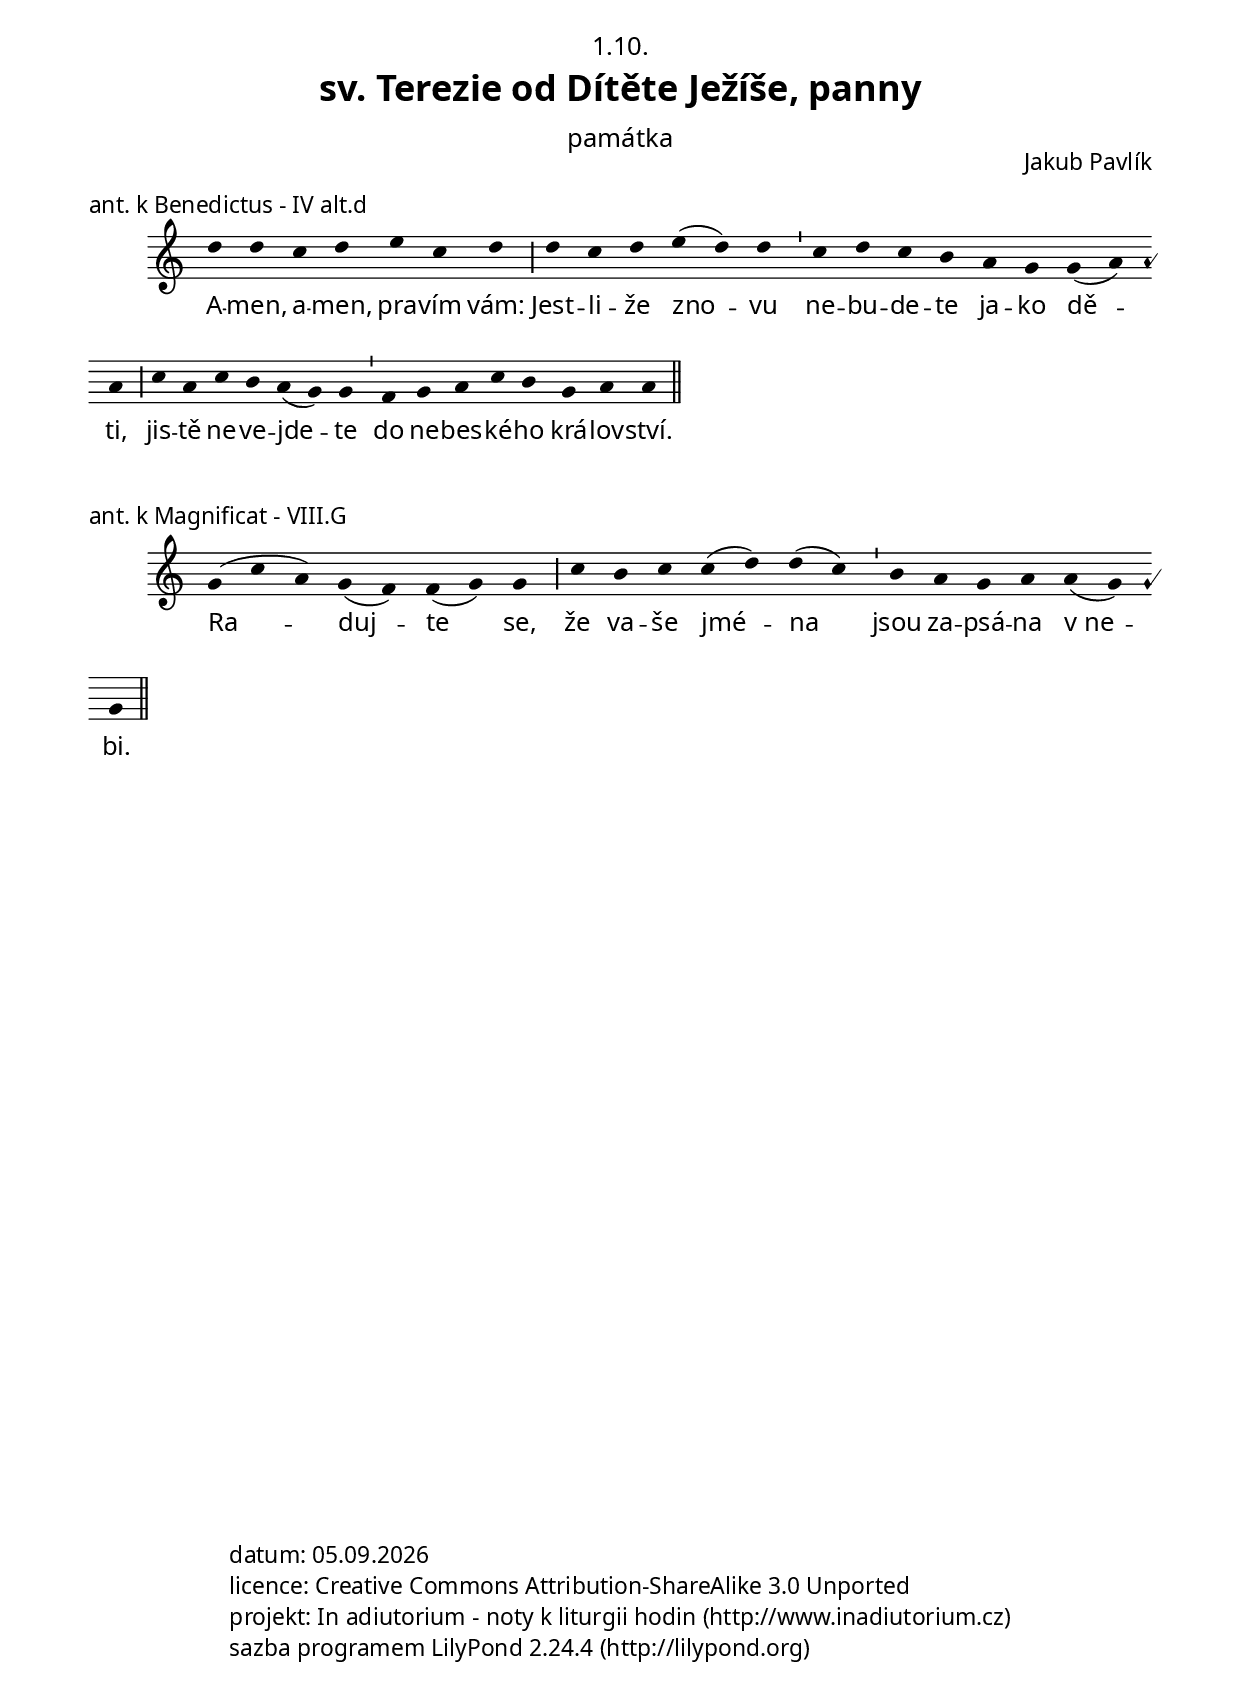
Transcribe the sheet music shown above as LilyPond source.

\version "2.16.0"

\include "../spolecne.ly"
\include "../dilyresponsorii.ly"

\header {
  title = \markup\titleSvatek
            "sv. Terezie od Dítěte Ježíše, panny"
            památka
            1.10.
  composer = "Jakub Pavlík"
}

\score {
  \relative c'' {
    \choralniRezim
    d4 d c d e c d \barMaior
    d c d e( d) d \barMin
    c d c b a g g( a) a \barMaior
    c a c b a( g) g \barMin
    f g a c b g a a \barFinalis
  }
  \addlyrics {
    A -- men, a -- men, pra -- vím vám:
    Jest -- li -- že zno -- vu
    ne -- bu -- de -- te ja -- ko dě -- ti,
    jis -- tě ne -- ve -- jde -- te
    do ne -- bes -- ké -- ho krá -- lov -- ství.
  }
  \header {
    quid = "ant. k Benedictus"
    modus = "IV alt"
    differentia = "d"
    psalmus = ""
    fial = "antifony/tyden3_3utery.ly#ne-ant2?konec"
    id = "aben"
    piece = \markup {\sestavTitulekBezZalmu}
  }
}

\score {
  \relative c'' {
    \choralniRezim
    g4( c a) g( f) f( g) g \barMaior
    c b c c( d) d( c) \barMin
    b a g a a( g) g \barFinalis
  }
  \addlyrics {
    Ra -- duj -- te se,
    že va -- še jmé -- na
    jsou za -- psá -- na v_ne -- bi.
  }
  \header {
    quid = "ant. k Magnificat"
    modus = "VIII"
    differentia = "G"
    psalmus = ""
    fial = "antifony/mezidobi_nedeleC_11_20.ly#ne14c-2ne-amag"
    id = "amag"
    piece = \markup {\sestavTitulekBezZalmu}
  }
}